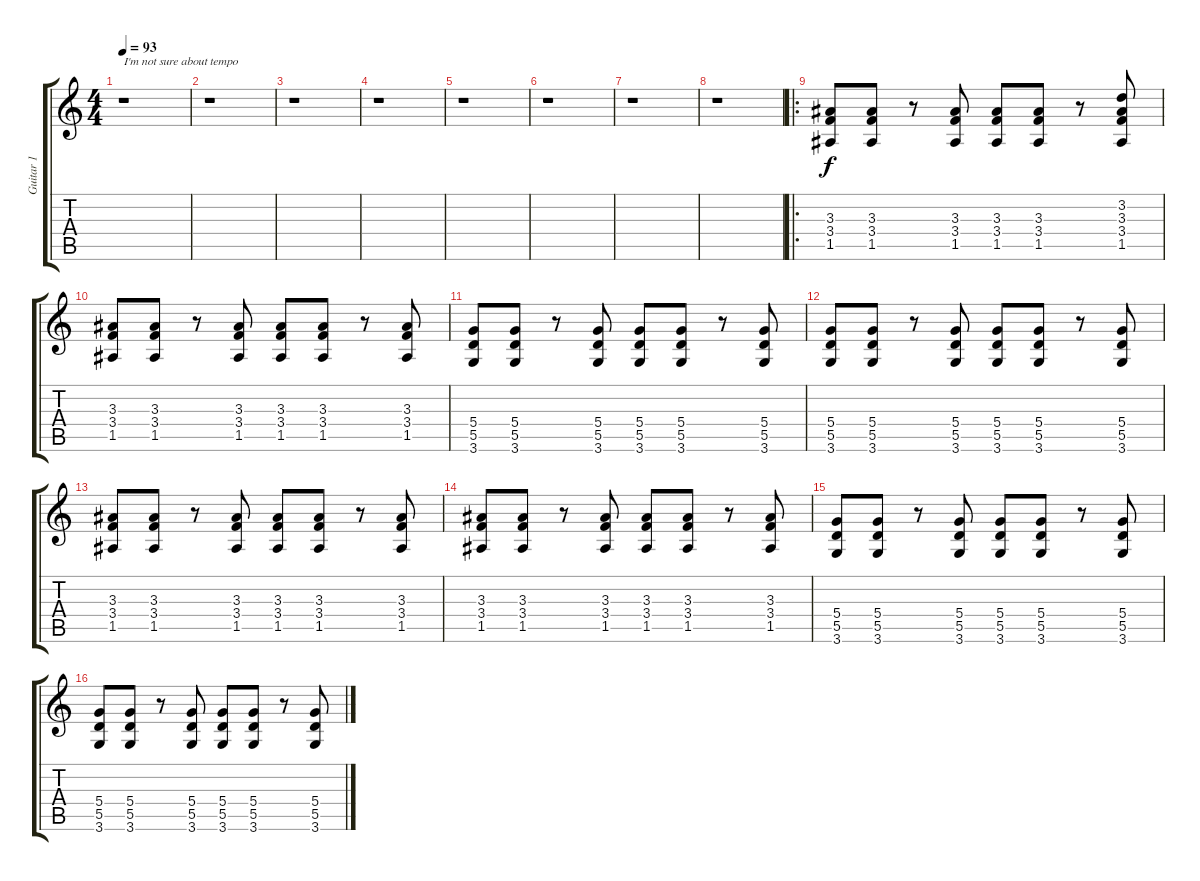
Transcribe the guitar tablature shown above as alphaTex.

\track ("Guitar 1" "Guitar 1") {instrument acousticguitarnylon}
\staff {score tabs}
\tuning (E4 B3 G3 D3 A2 E2) {hide}
\ts (4 4)
\tempo 93
\clef g2
\ks c
r.1{txt "I'm not sure about tempo" dy f instrument acousticguitarnylon} |
r.1 |
r.1 |
r.1 |
r.1 |
r.1 |
r.1 |
r.1 |
\ro
(3.3 3.4 1.5).8 (3.3 3.4 1.5).8 r.8 (3.3 3.4 1.5).8 (3.3 3.4 1.5).8 (3.3 3.4 1.5).8 r.8 (3.2 3.3 3.4 1.5).8 |
(3.3 3.4 1.5).8 (3.3 3.4 1.5).8 r.8 (3.3 3.4 1.5).8 (3.3 3.4 1.5).8 (3.3 3.4 1.5).8 r.8 (3.3 3.4 1.5).8 |
(5.4 5.5 3.6).8 (5.4 5.5 3.6).8 r.8 (5.4 5.5 3.6).8 (5.4 5.5 3.6).8 (5.4 5.5 3.6).8 r.8 (5.4 5.5 3.6).8 |
(5.4 5.5 3.6).8 (5.4 5.5 3.6).8 r.8 (5.4 5.5 3.6).8 (5.4 5.5 3.6).8 (5.4 5.5 3.6).8 r.8 (5.4 5.5 3.6).8 |
(3.3 3.4 1.5).8 (3.3 3.4 1.5).8 r.8 (3.3 3.4 1.5).8 (3.3 3.4 1.5).8 (3.3 3.4 1.5).8 r.8 (3.3 3.4 1.5).8 |
(3.3 3.4 1.5).8 (3.3 3.4 1.5).8 r.8 (3.3 3.4 1.5).8 (3.3 3.4 1.5).8 (3.3 3.4 1.5).8 r.8 (3.3 3.4 1.5).8 |
(5.4 5.5 3.6).8 (5.4 5.5 3.6).8 r.8 (5.4 5.5 3.6).8 (5.4 5.5 3.6).8 (5.4 5.5 3.6).8 r.8 (5.4 5.5 3.6).8 |
(5.4 5.5 3.6).8 (5.4 5.5 3.6).8 r.8 (5.4 5.5 3.6).8 (5.4 5.5 3.6).8 (5.4 5.5 3.6).8 r.8 (5.4 5.5 3.6).8
